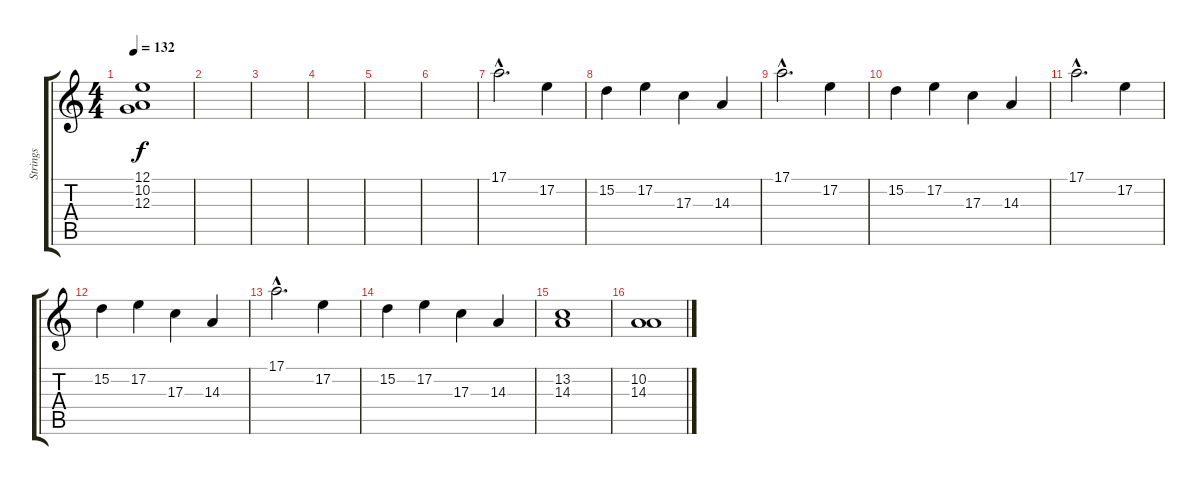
\track ("Strings" "Strings") {instrument stringensemble1}
\staff {score tabs}
\tuning (E4 B3 G3 D3 A2 E2) {hide}
\ts (4 4)
\tempo 132
\clef g2
\ks c
(12.1{t} 10.2{t} 12.3{t}).1{dy f} |
|
|
|
|
|
17.1{hac}.2{d} 17.2.4 |
15.2.4 17.2.4 17.3.4 14.3.4 |
17.1{hac}.2{d} 17.2.4 |
15.2.4 17.2.4 17.3.4 14.3.4 |
17.1{hac}.2{d} 17.2.4 |
15.2.4 17.2.4 17.3.4 14.3.4 |
17.1{hac}.2{d} 17.2.4 |
15.2.4 17.2.4 17.3.4 14.3.4 |
(13.2 14.3).1 |
(10.2 14.3).1
